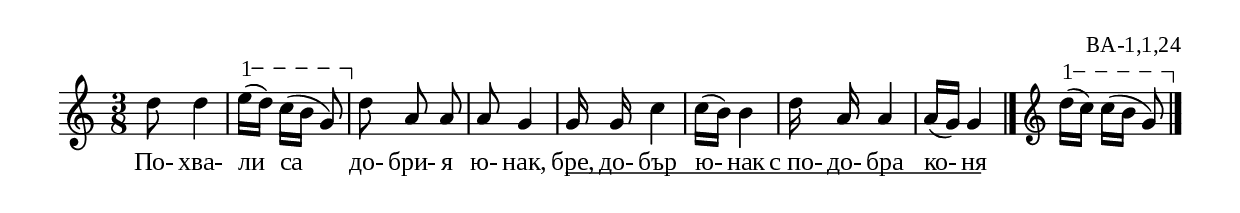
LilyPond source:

%{
ba_001_1_24
%}

\include "td-preamble.ly"

\score {
\relative c'' {
%\tempo 8 = 152
\time 3/8
d8 d4 | 
\varA
e16\startTextSpan[( d]) c[( b] g8\stopTextSpan) | 
d'8 a\noBeam a | a g4 | g16 g\noBeam c4 |
c16[( b]) b4 d16 a\noBeam a4 | a16[( g]) g4
 \bar "|." 
\set Score.measureLength = #(ly:make-moment 1 16)  
 s16 \bar ""  
 \set Score.measureLength = #(ly:make-moment 3 8)  
 \clef treble
\varA
d'16\startTextSpan[( c]) c[( b] g8\stopTextSpan) 
 \bar "|." 
}
\addlyrics { По- хва- ли са до- бри- я ю- нак, 
бре, \startTextSpan до- бър ю- нак "с по-" до- бра ко- ня \stopTextSpan }
%
\layout {
  indent = #0
  line-width = 190\mm
  ragged-right=##f
\context {
      \Lyrics
      \consists "Text_spanner_engraver"
      \override TextSpanner #'direction = #DOWN
      \override TextSpanner #'style = #'line    
      \override TextSpanner #'outside-staff-priority = ##f
      \override TextSpanner #'padding = #0.2 % sets the distance of the line from the lyrics
      \override TextSpanner #'bound-details =
      #`((left . ((Y . 0)
                  (padding . 0)
                  (attach-dir . ,LEFT)))
         (left-broken . ((end-on-note . #t)))
         (right . ((Y . 0)
                   (padding . 0)
                   (attach-dir . ,RIGHT))))
    }

}
%
\midi { 
	\context {
		\Score tempoWholesPerMinute = #(ly:make-moment 152 8)
		}
	}
}
%
\header{
  opus = "ВА-1,1,24"
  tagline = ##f
}


